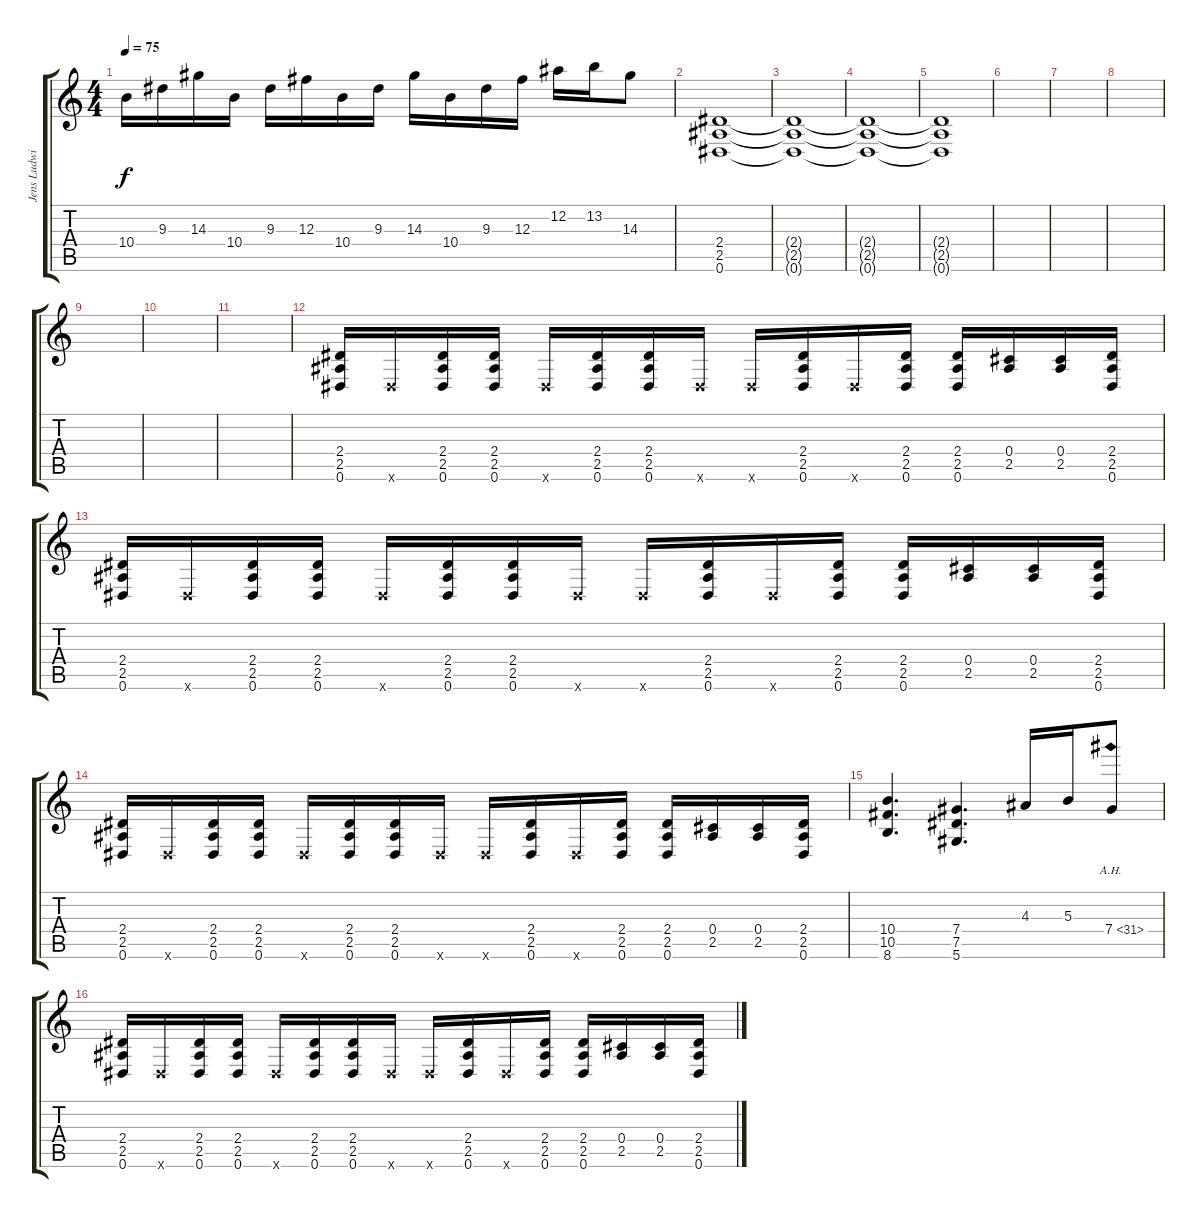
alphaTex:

\track ("Jens Ludwig" "Jens Ludwi") {instrument distortionguitar}
\staff {score tabs}
\tuning (Eb4 Bb3 Gb3 Db3 Ab2 Eb2) {hide}
\ts (4 4)
\tempo 75
\clef g2
\ks c
10.4.16{dy f} 9.3.16 14.3.16 10.4.16 9.3.16 12.3.16 10.4.16 9.3.16 14.3.16 10.4.16 9.3.16 12.3.16 12.2.16 13.2.16 14.3.8 |
(2.4 2.5 0.6).1 |
(2.4{t} 2.5{t} 0.6{t}).1 |
(2.4{t} 2.5{t} 0.6{t}).1 |
(2.4{t} 2.5{t} 0.6{t}).1 |
|
|
|
|
|
|
(2.4 2.5 0.6).16 0.6{x}.16 (2.4 2.5 0.6).16 (2.4 2.5 0.6).16 0.6{x}.16 (2.4 2.5 0.6).16 (2.4 2.5 0.6).16 0.6{x}.16 0.6{x}.16 (2.4 2.5 0.6).16 0.6{x}.16 (2.4 2.5 0.6).16 (2.4 2.5 0.6).16 (0.4 2.5).16 (0.4 2.5).16 (2.4 2.5 0.6).16 |
(2.4 2.5 0.6).16 0.6{x}.16 (2.4 2.5 0.6).16 (2.4 2.5 0.6).16 0.6{x}.16 (2.4 2.5 0.6).16 (2.4 2.5 0.6).16 0.6{x}.16 0.6{x}.16 (2.4 2.5 0.6).16 0.6{x}.16 (2.4 2.5 0.6).16 (2.4 2.5 0.6).16 (0.4 2.5).16 (0.4 2.5).16 (2.4 2.5 0.6).16 |
(2.4 2.5 0.6).16 0.6{x}.16 (2.4 2.5 0.6).16 (2.4 2.5 0.6).16 0.6{x}.16 (2.4 2.5 0.6).16 (2.4 2.5 0.6).16 0.6{x}.16 0.6{x}.16 (2.4 2.5 0.6).16 0.6{x}.16 (2.4 2.5 0.6).16 (2.4 2.5 0.6).16 (0.4 2.5).16 (0.4 2.5).16 (2.4 2.5 0.6).16 |
(10.4 10.5 8.6).4{d} (7.4 7.5 5.6).4{d} 4.3.16 5.3.16 7.4{ah 24}.8 |
(2.4 2.5 0.6).16 0.6{x}.16 (2.4 2.5 0.6).16 (2.4 2.5 0.6).16 0.6{x}.16 (2.4 2.5 0.6).16 (2.4 2.5 0.6).16 0.6{x}.16 0.6{x}.16 (2.4 2.5 0.6).16 0.6{x}.16 (2.4 2.5 0.6).16 (2.4 2.5 0.6).16 (0.4 2.5).16 (0.4 2.5).16 (2.4 2.5 0.6).16
